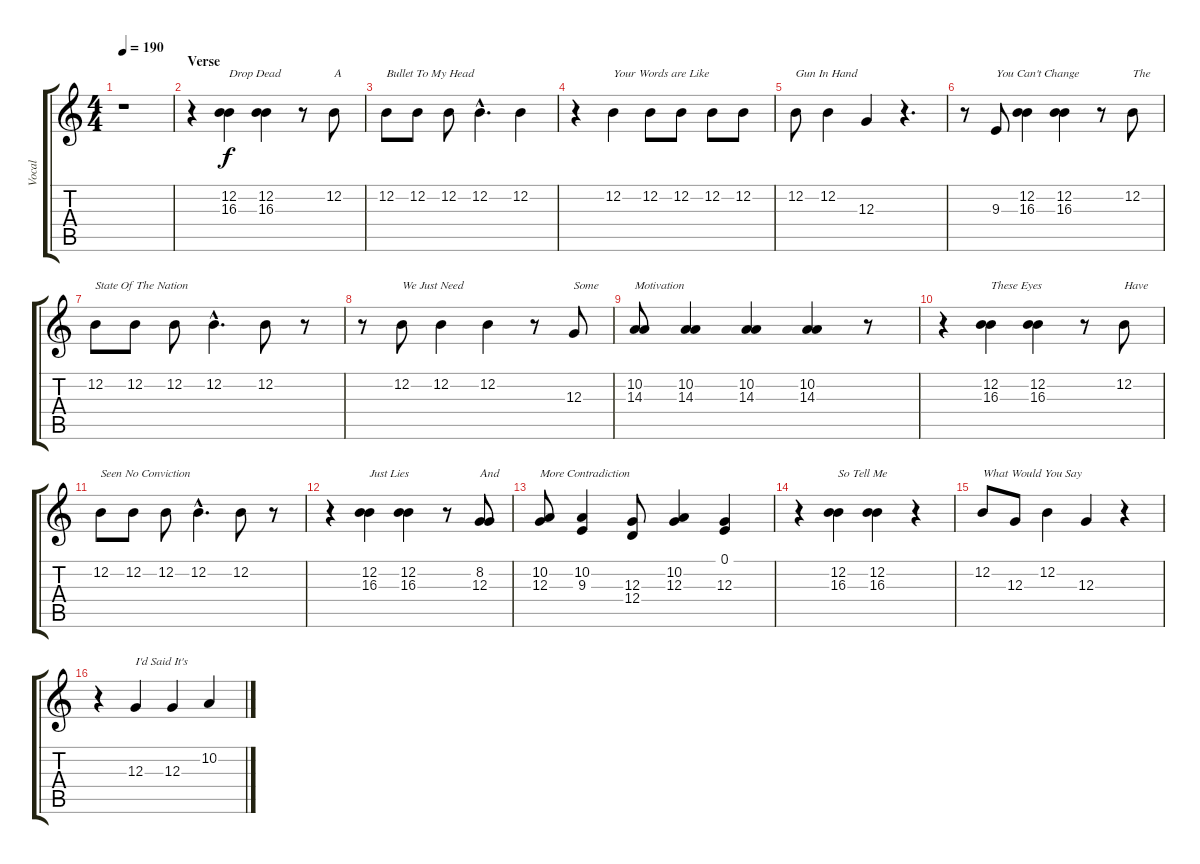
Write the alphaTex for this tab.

\track ("Vocal" "Vocal") {instrument lead6voice}
\staff {score tabs}
\tuning (E4 B3 G3 D3 A2 E2) {hide}
\ts (4 4)
\tempo 190
\clef g2
\ks c
r.1{dy f} |
\section ("" "Verse")
r.4 (12.2 16.3).4{txt "Drop Dead"} (12.2 16.3).4 r.8 12.2.8{txt "A"} |
12.2.8{txt "Bullet To My Head"} 12.2.8 12.2.8 12.2{hac}.4{d} 12.2.4 |
r.4 12.2.4{txt "Your Words are Like"} 12.2.8 12.2.8 12.2.8 12.2.8 |
12.2.8{txt "Gun In Hand"} 12.2.4 12.3.4 r.4{d} |
r.8 9.3.8{txt "You Can't Change"} (12.2 16.3).4 (12.2 16.3).4 r.8 12.2.8{txt "The"} |
12.2.8{txt "State Of The Nation"} 12.2.8 12.2.8 12.2{hac}.4{d} 12.2.8 r.8 |
r.8 12.2.8{txt "We Just Need"} 12.2.4 12.2.4 r.8 12.3.8{txt "Some"} |
(10.2 14.3).8{txt "Motivation"} (10.2 14.3).4 (10.2 14.3).4 (10.2 14.3).4 r.8 |
r.4 (12.2 16.3).4{txt "These Eyes"} (12.2 16.3).4 r.8 12.2.8{txt "Have"} |
12.2.8{txt "Seen No Conviction"} 12.2.8 12.2.8 12.2{hac}.4{d} 12.2.8 r.8 |
r.4 (12.2 16.3).4{txt "Just Lies"} (12.2 16.3).4 r.8 (8.2 12.3).8{txt "And"} |
(10.2 12.3).8{txt "More Contradiction"} (10.2 9.3).4 (12.3 12.4).8 (10.2 12.3).4 (0.1 12.3).4 |
r.4 (12.2 16.3).4{txt "So Tell Me"} (12.2 16.3).4 r.4 |
12.2.8{txt "What Would You Say"} 12.3.8 12.2.4 12.3.4 r.4 |
r.4 12.3.4{txt "I'd Said It's"} 12.3.4 10.2.4
